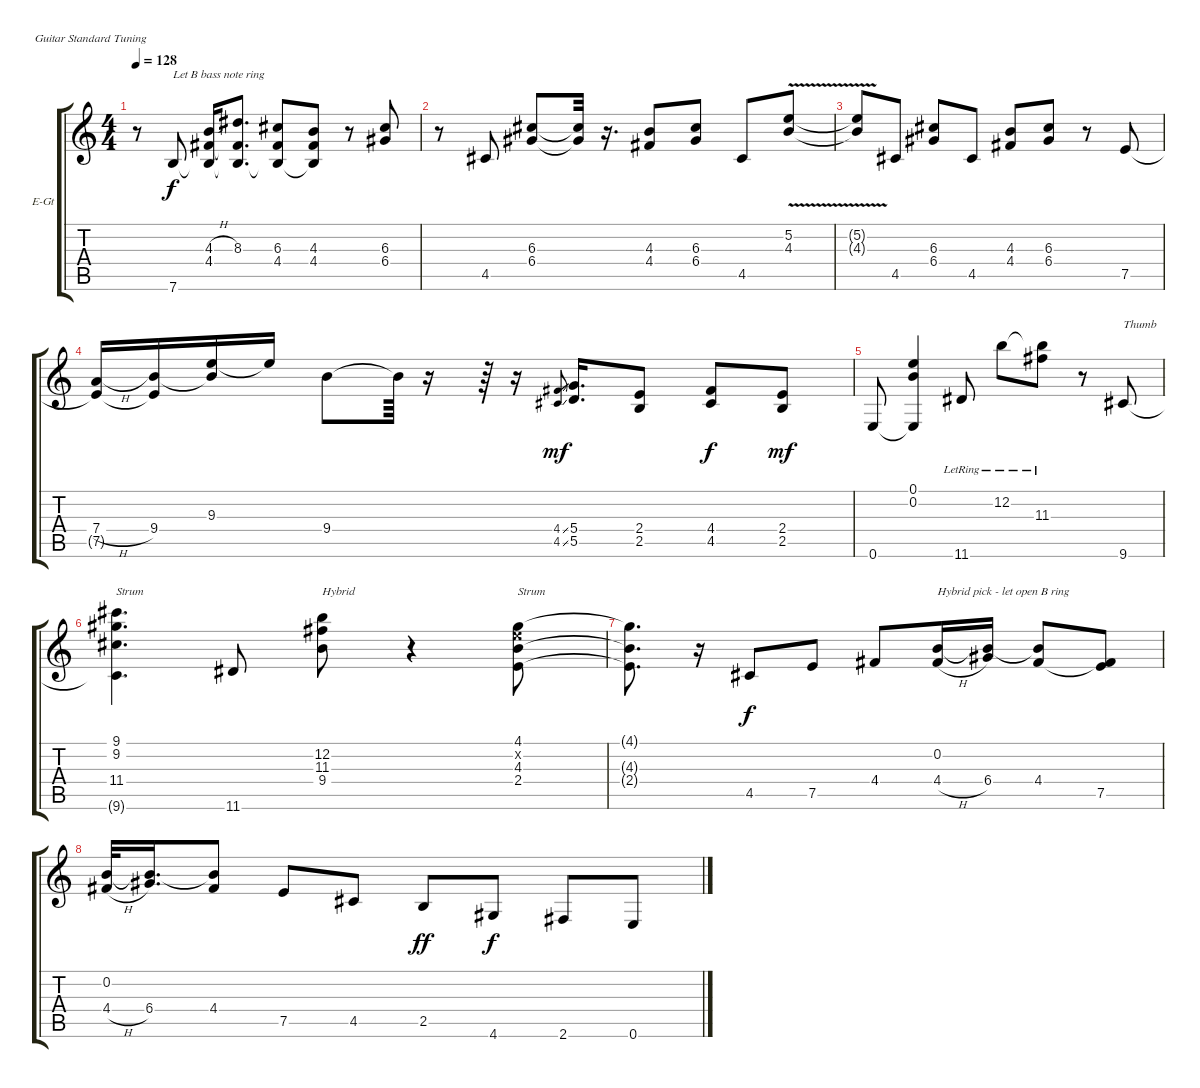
\defaultSystemsLayout 4
\bracketExtendMode groupsimilarinstruments
\firstSystemTrackNameOrientation horizontal
\otherSystemsTrackNameOrientation horizontal
\track ("Clean" "E-Gt") {instrument electricguitarclean}
\staff {score tabs}
\tuning (E4 B3 G3 D3 A2 E2)
\ts (4 4)
\tempo 128
\clef g2
\ks c
r.8{dy f} 7.6.8{txt "Let B bass note ring"} (4.3{h} 4.4 7.6{t}).16 (4.4{t} 8.3 7.6{t}).8{d} (6.3 4.4 7.6{t}).8 (4.3 4.4 7.6{t}).8 r.8 (6.3 6.4).8 |
r.8 4.5.8 (6.3 6.4).8 (6.3{t} 6.4{t}).32 r.16{d} (4.3 4.4).8 (6.3 6.4).8 4.5.8 (5.2{v} 4.3{v}).8 |
(5.2{v t} 4.3{v t}).8 4.5.8 (6.3 6.4).8 4.5.8 (4.3 4.4).8 (6.3 6.4).8 r.8 7.5.8 |
(7.4{h} 7.5{t}).16 (9.4 7.5{t}).16 (9.3 9.4{t}).16 9.3{t}.16 9.4.8 9.4{t}.64 r.16 r.64 r.16 (4.5{ss} 4.4{ss}).8{gr dy mf} (5.4 5.5).16{d} (2.4 2.5).8 (4.5 4.4).8{dy f} (2.5 2.4).8{dy mf} |
0.6.8 (0.2 0.1 0.6{t}).4 11.6{lr}.8 12.2{lr}.8 (12.2{lr t} 11.3{lr}).8 r.8 9.6.8{txt "Thumb"} |
(9.2 11.4 9.1 9.6{t}).4{d txt "Strum"} 11.6.8 (12.2 11.3 9.4).8{txt "Hybrid"} r.4 (5.2{x} 4.3 2.4 4.1).8{txt "Strum"} |
(4.3{t} 2.4{t} 4.1{t}).8{d} r.16 4.5.8{dy f} 7.5.8 4.4.8 (4.4{h} 0.2).16{txt "Hybrid pick - let open B ring"} (6.4 0.2{t}).16 (4.4 0.2{t}).8 (4.4{t} 7.5).8 |
(4.4{h} 0.2).32 (6.4 0.2{t}).16{d} (4.4 0.2{t}).8 7.5.8 4.5.8 2.5.8{dy ff} 4.6.8{dy f} 2.6.8 0.6.8
